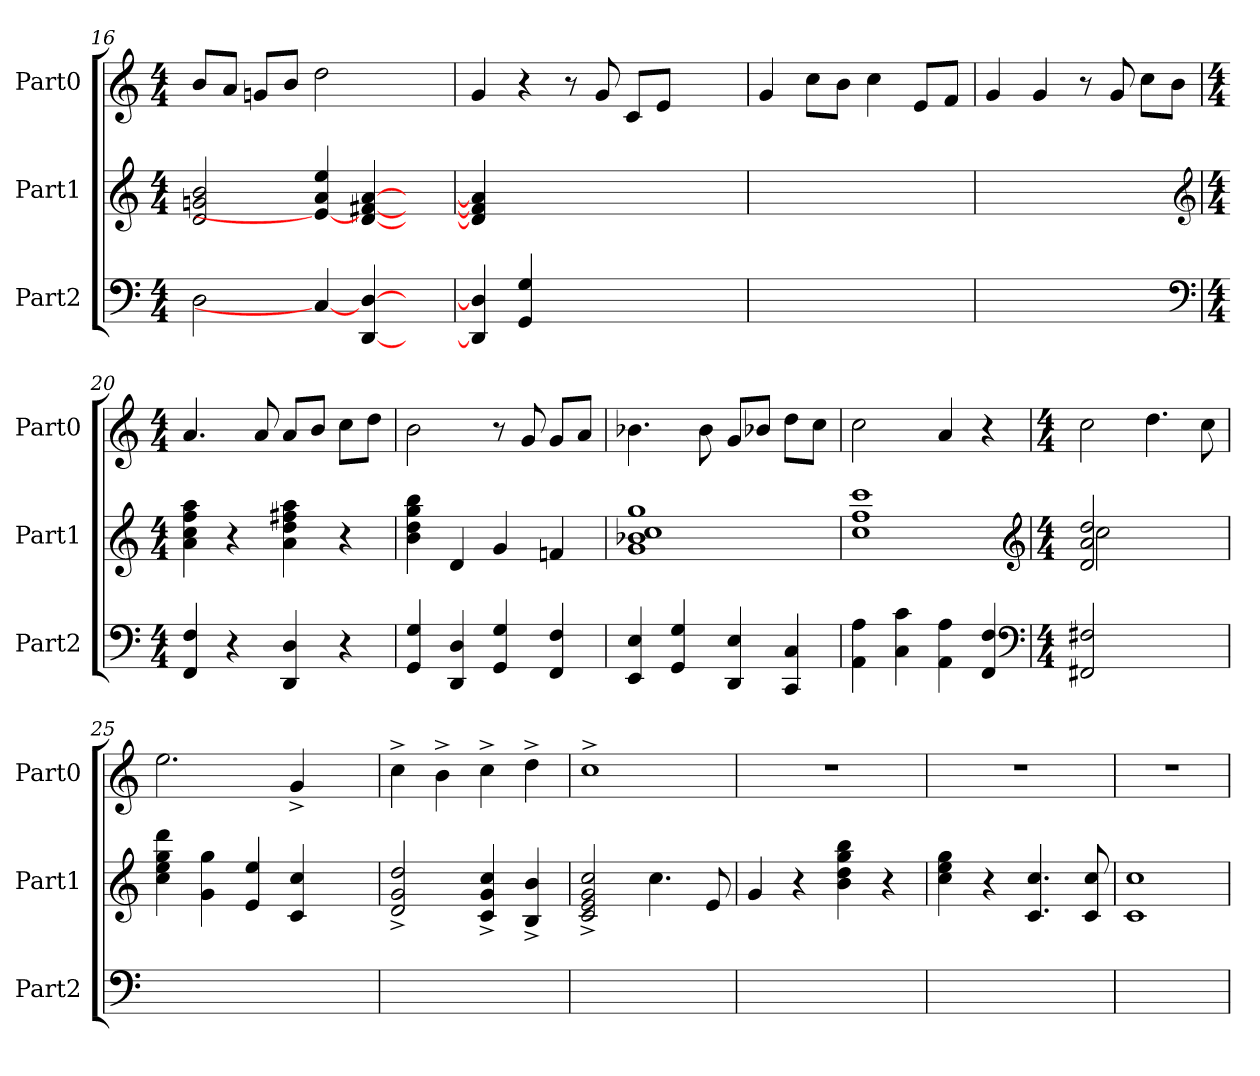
**kern	**kern	**kern
*part3	*part2	*part1
*staff3	*staff2	*staff1
*I"Part2	*I"Part1	*I"Part0
*I'Part2	*I'Part1	*I'Part0
!!LO:LB:g=z
*clefF4	*clefG2	*clefG2
*M4/4	*M4/4	*M4/4
=16	=16	=16
2D	2b 2gn 2d	8b/L
.	.	8a/J
.	.	8gn/L
.	.	8b/J
4C_	4ee 4a 4e_	2dd
[4D [4DD	[4a [4f#X [4d	.
4ryy	4ryy	4ryy
=17	=17	=17
4D] 4DD]	4a] 4f#] 4d]	4g
4G 4GG	1ryy	4r
4ryy	.	8r
.	.	8g
8ryy	.	8c/L
8ryy	.	8e/J
8ryy	.	4ryy
8ryy	.	.
=18	=18	=18
1ryy	1ryy	4g
.	.	8cc\L
.	.	8b\J
.	.	4cc
.	.	8e/L
.	.	8f/J
=19	=19	=19
1ryy	1ryy	4g
.	.	4g
.	.	8r
.	.	8g
.	.	8cc\L
.	.	8b\J
*clefF4	*clefG2	*
!!LO:LB:g=z
=20	=20	=20
*M4/4	*M4/4	*M4/4
4F 4FF	4a 4cc 4ff 4aa	4.a
4r	4r	.
.	.	8a
4D 4DD	4a 4dd 4ff#X 4aa	8a/L
.	.	8b/J
4r	4r	8cc\L
.	.	8dd\J
=21	=21	=21
4G 4GG	4b 4dd 4gg 4bb	2b
4D 4DD	4d	.
4G 4GG	4g	8r
.	.	8g
4F 4FF	4fn	8g/L
.	.	8a/J
=22	=22	=22
*	*^	*
*	*	*^	*
4E 4EE	1cc 1b-X	1gg	1g	4.b-X
4G 4GG	.	.	.	.
.	.	.	.	8b-
4E 4DD	.	.	.	8g/L
.	.	.	.	8b-X/J
4C 4CC	.	.	.	8dd\L
.	.	.	.	8cc\J
*	*	*v	*v	*
=23	=23	=23	=23
4AA 4A	1ccc	1cc 1ff	2cc
4C 4c	.	.	.
4AA 4A	.	.	4a
4FF 4F	.	.	4r
*clefF4	*clefG2	*	*
!!LO:LB:g=z
=24	=24	=24	=24
*M4/4	*M4/4	*	*M4/4
2F# 2FF#	2dd 2a 2d	2cc	2cc
4.ryy	4.ryy	4.ryy	4.dd
8ryy	8ryy	8ryy	8cc
*	*v	*v	*
=25	=25	=25
1ryy	4cc 4ee 4gg 4ddd	2.ee
.	4g 4gg	.
.	4e 4ee	.
.	4cc 4c	4g^>
4ryy	4ryy	4ryy
=26	=26	=26
1ryy	2dd^< 2g^< 2d^<	4cc^>
.	.	4b^>
.	4cc^< 4g^< 4c^<	4cc^>
.	4b^< 4B^<	4dd^>
=27	=27	=27
1ryy	2cc^< 2g^< 2e^< 2c^<	1cc^>
.	4.cc	.
.	8e	.
=28	=28	=28
1ryy	4g	1r
.	4r	.
.	4b 4dd 4gg 4bb	.
.	4r	.
=29	=29	=29
1ryy	4gg 4ee 4cc	1r
.	4r	.
.	4.cc 4.c	.
.	8cc 8c	.
=30	=30	=30
*	*^	*
1ryy	1cc	1c	1r
*	*v	*v	*
=	=	=
*-	*-	*-
